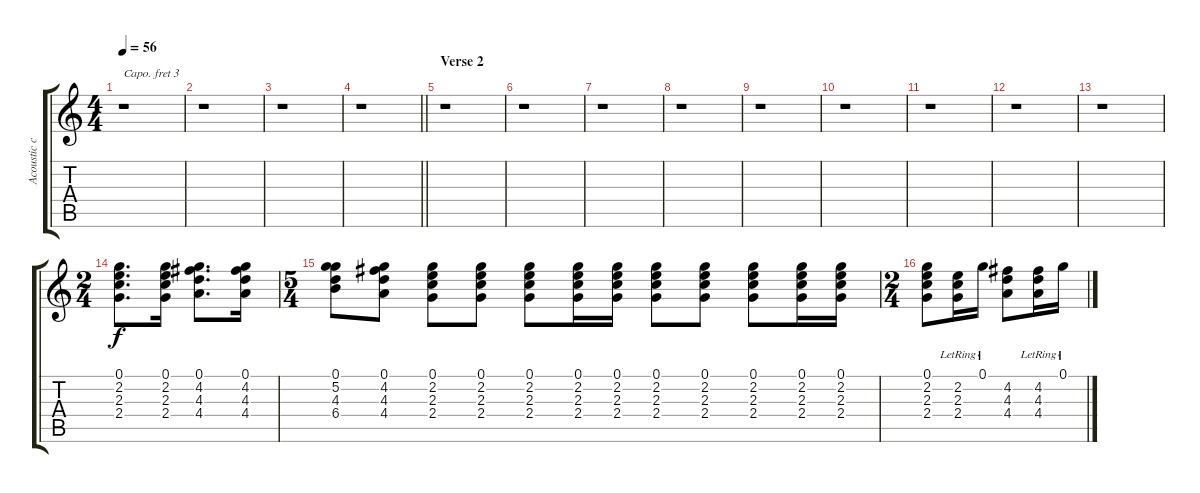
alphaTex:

\track ("Acoustic capo 3 (Gilmour)" "Acoustic c") {instrument acousticguitarsteel}
\staff {score tabs}
\capo 3
\tuning (E4 B3 G3 D3 A2 E2) {hide}
\ts (4 4)
\tempo 56
\clef g2
\ks c
r.1{dy f} |
r.1 |
r.1 |
\barLineRight lightlight
r.1 |
\section ("" "Verse 2")
r.1 |
r.1 |
r.1 |
r.1 |
r.1 |
r.1 |
r.1 |
r.1 |
r.1 |
\ts (2 4)
(0.1 2.2 2.3 2.4).8{d} (0.1 2.2 2.3 2.4).16 (0.1 4.2 4.3 4.4).8{d} (0.1 4.2 4.3 4.4).16 |
\ts (5 4)
(0.1 5.2 4.3 6.4).8 (0.1 4.2 4.3 4.4).8 (0.1 2.2 2.3 2.4).8 (0.1 2.2 2.3 2.4).8 (0.1 2.2 2.3 2.4).8 (0.1 2.2 2.3 2.4).16 (0.1 2.2 2.3 2.4).16 (0.1 2.2 2.3 2.4).8 (0.1 2.2 2.3 2.4).8 (0.1 2.2 2.3 2.4).8 (0.1 2.2 2.3 2.4).16 (0.1 2.2 2.3 2.4).16 |
\ts (2 4)
(0.1 2.2 2.3 2.4).8 (2.2{lr} 2.3{lr} 2.4{lr}).16 0.1{lr}.16 (4.2 4.3 4.4).8 (4.2{lr} 4.3{lr} 4.4{lr}).16 0.1{lr}.16
